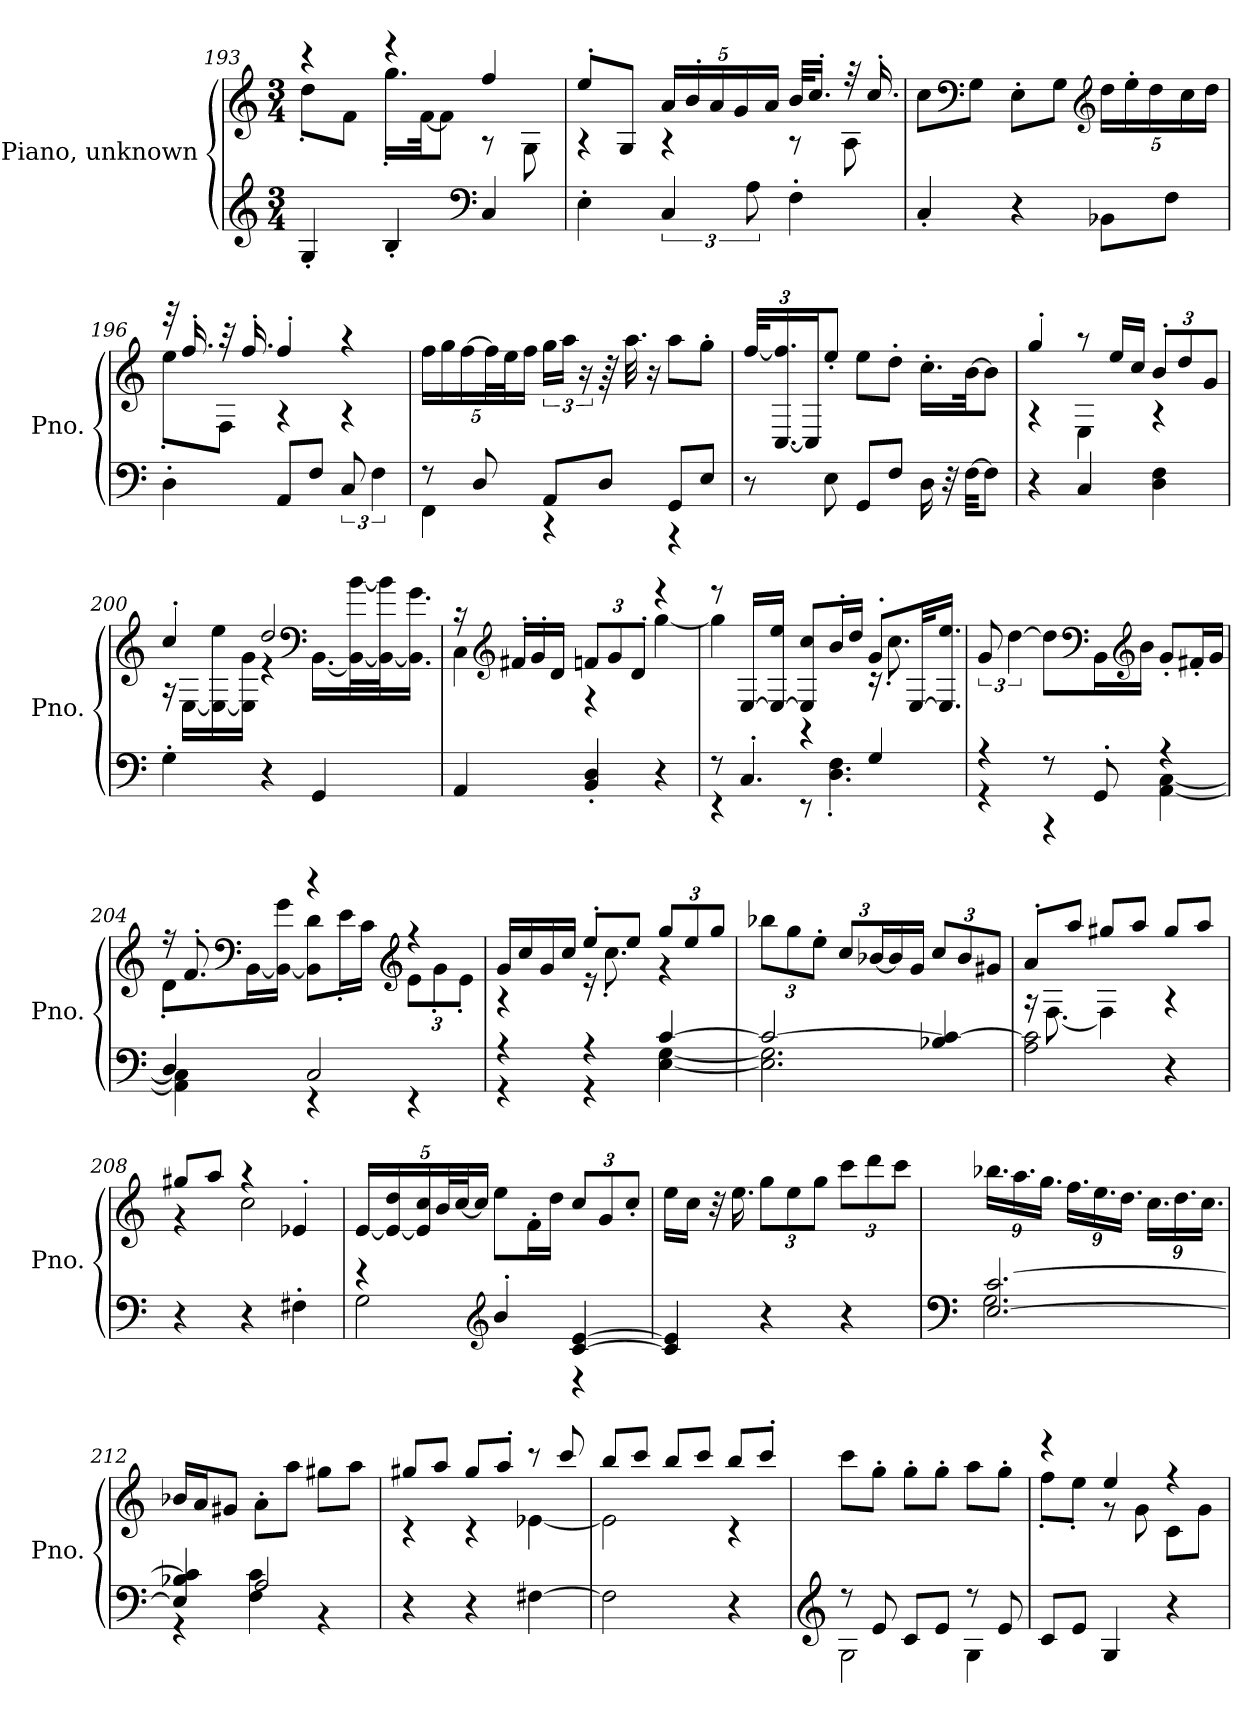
**kern	**kern
*part1	*part1
*staff2	*staff1
*I"Piano, unknown	*
*I'Pno.	*
*clefG2	*clefG2
*k[]	*k[]
*M3/4	*M3/4
=193	=193
*	*^
4G'/	4r	8dd'\L
.	.	8f\J
4B'/	4r	16.gg'\LL
.	.	[32f\JK
.	.	8f\J]
*clefF4	*	*
4C/	4ff/	8r
.	.	8G\
=194	=194	=194
4E'\	8ee'/L	4r
.	8G/J	.
*	*Xbrackettup	*
6C/	20a/LL	4r
.	20b'/	.
.	20a/	.
.	20g/	.
12A\	.	.
.	20a/JJ	.
4F'\	32b/KLL	8r
.	16.cc'/JJ	.
.	32r	8A\
.	16.cc'/	.
*	*v	*v
=195	=195
4C'/	8cc\L
*	*clefF4
.	8G\J
4r	8E'\L
.	8G\J
*	*clefG2
8BB-X\L	20dd\LL
.	20ee'\
.	20dd\
8F\J	.
.	20cc\
.	20dd\JJ
!!LO:PB:g=z
=196	=196
*	*^
4D'\	32r	8ee'\L
.	16.ff'/	.
.	32r	8F\J
.	16.ff'/	.
8AA/L	4ff'/	4r
8F/J	.	.
12C/	4r	4r
6F\	.	.
*	*v	*v
=197	=197
*^	*
8r	4FF\	20ff\LL
.	.	20gg\
.	.	[20ff\
8D/	.	.
.	.	40ff\L]
.	.	40ee\J
.	.	20ff\JJ
*	*	*brackettup
8AA/L	4r	24gg\LL
.	.	24aa\JJ
.	.	24r
8D/J	.	64r
.	.	32.aa\
.	.	16r
8GG/L	4r	8aa\L
8E/J	.	8gg'\J
*v	*v	*
=198	=198
*	*Xbrackettup
8r	[48ff/KLL
.	[24.C/ 24.ff/]
.	24C/J]
8E\	8ee'/J
8GG/L	8ee\L
8F/J	8dd'\J
16D\	16.cc'\LL
32r	.
[32F\KKL	[32b\JK
8F\J]	8b\J]
=199	=199
*	*^
4r	4gg'/	4r
4C/	8r	4E\
.	16ee/LL	.
.	16cc/JJ	.
4D\ 4F\	12b'/L	4r
.	12dd/	.
.	12g/J	.
!!LO:LB:g=z	!!
=200	=200	=200
4G'\	4cc'/	16r
.	.	[16E\LL
.	.	16E\_ 16ee\
.	.	16E\] 16g\JJ
4r	2dd/	4r
*	*clefF4	*
4GG/	.	[16.BB\LL
.	.	32BB\_ [32b\L
.	.	32BB\_ 32b\]J
.	.	16.BB\] 16.g\JJ
=201	=201	=201
4AA/	16r	4C\
*	*clefG2	*
.	16f#X'/LL	.
.	16g'/	.
.	16d/JJ	.
4BB/' 4D/'	12fn/L	4r
.	12g/	.
.	12d'/J	.
4r	4r	[4gg\
=202	=202	=202
*^	*	*
8r	4r	8r	4gg\]
4.C'/	.	[16E/LL	.
.	.	16E/_ 16ee/JJ	.
.	8r	8E/] 8cc/L	4r
.	4.D\' 4.F\'	16b'/L	.
.	.	16dd/JJ	.
4G/	.	8g'/L	16r
.	.	.	8.cc'\
.	.	[32E/KL	.
.	.	16.E/] 16.ee/JJ	.
*	*	*v	*v
!!LO:LB:g=z
=203	=203	=203
*	*	*brackettup
4r	4r	12g/
.	.	[6dd\
8r	4r	8dd\L]
*	*	*clefF4
8GG'/	.	16BB\L
*	*	*clefG2
.	.	16b\JJ
4r	[4AA\ [4C\	8g'/L
.	.	16f#X'/L
.	.	16g/JJ
=204	=204	=204
*	*	*^
4D/	4AA\] 4C\]	16r	8d'\L
.	.	8.f'/	.
*	*	*clefF4	*
.	.	.	[16BB\L
.	.	.	16BB\_ 16g\JJ
2C/	4r	4r	8BB\] 8d\L
.	.	.	16e'\L
.	.	.	16c\JJ
*	*	*clefG2	*
*	*	*	*Xbrackettup
.	4r	4r	12e\L
.	.	.	12g'\
.	.	.	12e'\J
=205	=205	=205	=205
4r	4r	16g/LL	4r
.	.	16cc/	.
.	.	16g/	.
.	.	16cc/JJ	.
4r	4r	8ee'/L	16r
.	.	.	8.cc'\
.	.	8ee/J	.
[4c/	[4E\ [4G\	12gg/L	4r
.	.	12ee/	.
.	.	12gg/J	.
*	*	*v	*v
!!LO:LB:g=z
=206	=206	=206
2c/_	2.E\] 2.G\]	12bb-X\L
.	.	12gg\
.	.	12ee'\J
.	.	12cc/L
.	.	[24b-X/L
.	.	16b-/]
.	.	16g/JJ
4B-X/ 4c/_	.	12cc/L
.	.	12b-/
.	.	12g#X/J
*v	*v	*
=207	=207
*	*^
2A\ 2c\]	8a'/L	16r
.	.	[8.F\
.	8aa/J	.
.	8gg#X/L	4F\]
.	8aa/J	.
4r	8gg#/L	4r
.	8aa/J	.
=208	=208	=208
4r	8gg#X/L	4r
.	8aa/J	.
4r	4r	2cc\
4F#X'\	4e-X'/	.
*	*v	*v
=209	=209
*^	*
4r	2G\	[20e/LL
.	.	20e/_ 20dd/
.	.	20e/] 20cc/
.	.	40b/L
.	.	[40cc/J
.	.	20cc/JJ]
*clefG2	*	*
4b'/	.	8ee\L
.	.	16f'\L
.	.	16dd\JJ
[4c/ [4e/	4r	12cc/L
.	.	12g/
.	.	12cc'/J
*v	*v	*
!!LO:LB:g=z
=210	=210
4c/] 4e/]	16ee\LL
.	16cc\JJ
.	32r
.	16.ee\
4r	12gg\L
.	12ee\
.	12gg\J
4r	12ccc\L
.	12ddd\
.	12ccc\J
=211	=211
*clefF4	*
*^	*
[2.E/ [2.c/	2.G\	18.bb-X\LL
.	.	18.aa\
.	.	18.gg\JJ
.	.	18.ff\LL
.	.	18.ee\
.	.	18.dd\JJ
.	.	18.cc\LL
.	.	18.dd\
.	.	18.cc\JJ
=212	=212	=212
4E/] 4B-X/ 4c/]	4r	16b-X/LL
.	.	16a/J
.	.	8g#X/J
2A/	4F\ 4c\	8a'\L
.	.	8aa\J
.	4r	8gg#X\L
.	.	8aa\J
*v	*v	*
=213	=213
*	*^
4r	8gg#X/L	4r
.	8aa/J	.
4r	8gg#/L	4r
.	8aa'/J	.
[4F#X\	8r	[4e-X\
.	8ccc/	.
!!LO:LB:g=z	!!
=214	=214	=214
2F#\]	8bb/L	2e-\]
.	8ccc/J	.
.	8bb/L	.
.	8ccc/J	.
4r	8bb/L	4r
.	8ccc'/J	.
*	*v	*v
=215	=215
*clefG2	*
*^	*
8r	2G\	8ccc\L
8e/	.	8gg'\J
8c/L	.	8gg'\L
8e/J	.	8gg'\J
8r	4G\	8aa\L
8e/	.	8gg'\J
*v	*v	*
=216	=216
*	*^
8c/L	4r	8ff'\L
8e/J	.	8ee'\J
4G/	4ee/	8r
.	.	8g\
4r	4r	8c\L
.	.	8g\J
*	*v	*v
=	=
*-	*-
